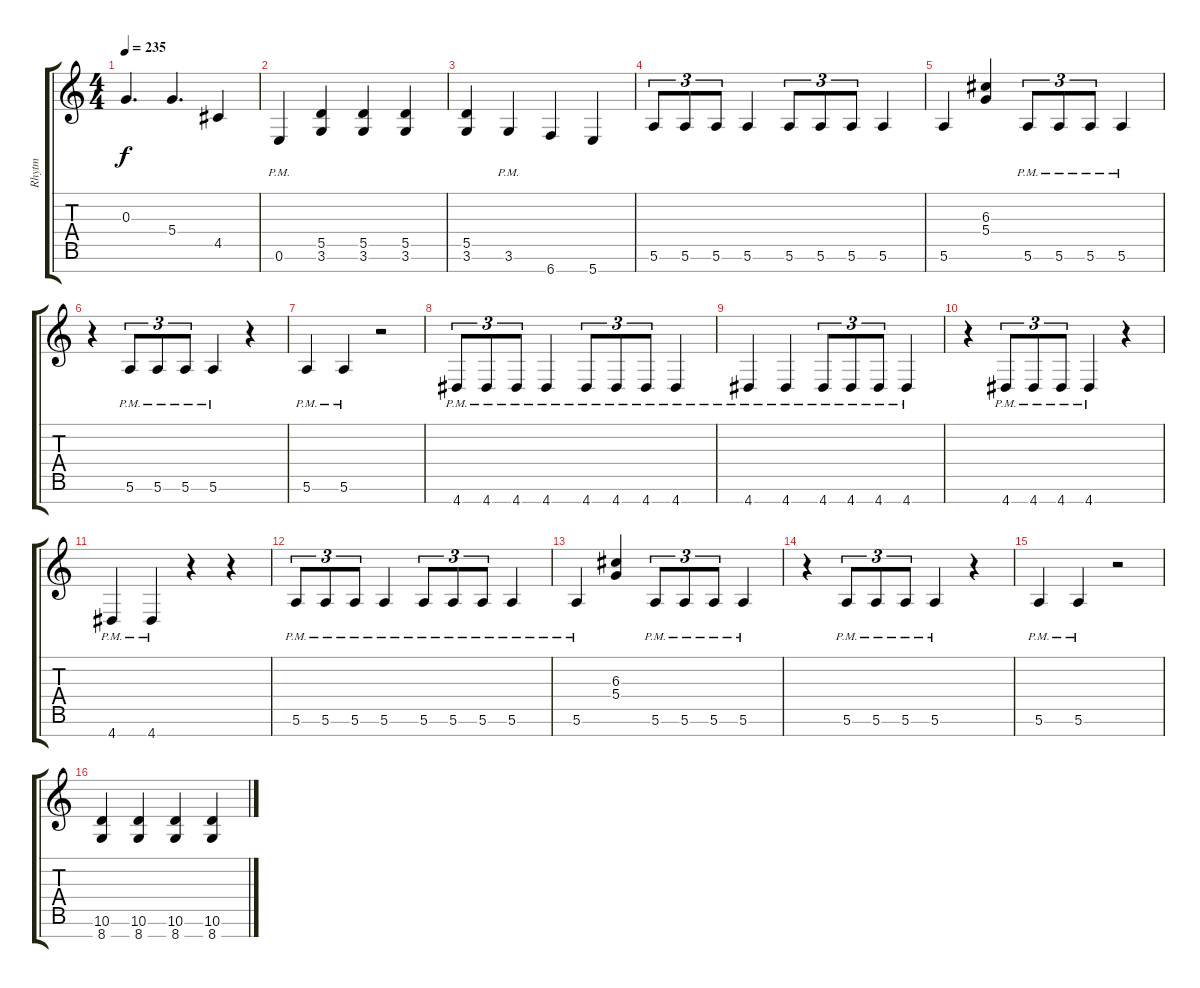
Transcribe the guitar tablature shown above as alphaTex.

\track ("Rhytm" "Rhytm") {instrument distortionguitar}
\staff {score tabs}
\tuning (E4 B3 G3 D3 A2 E2 B1) {hide}
\ts (4 4)
\tempo 235
\clef g2
\ks c
0.3.4{d dy f} 5.4.4{d} 4.5.4 |
0.6{pm}.4 (5.5 3.6).4 (5.5 3.6).4 (5.5 3.6).4 |
(5.5 3.6).4 3.6{pm}.4 6.7.4 5.7.4 |
5.6.8{tu (3 2)} 5.6.8{tu (3 2)} 5.6.8{tu (3 2)} 5.6.4 5.6.8{tu (3 2)} 5.6.8{tu (3 2)} 5.6.8{tu (3 2)} 5.6.4 |
5.6.4 (6.3 5.4).4 5.6{pm}.8{tu (3 2)} 5.6{pm}.8{tu (3 2)} 5.6{pm}.8{tu (3 2)} 5.6{pm}.4 |
r.4 5.6{pm}.8{tu (3 2)} 5.6{pm}.8{tu (3 2)} 5.6{pm}.8{tu (3 2)} 5.6{pm}.4 r.4 |
5.6{pm}.4 5.6{pm}.4 r.2 |
4.7{pm}.8{tu (3 2)} 4.7{pm}.8{tu (3 2)} 4.7{pm}.8{tu (3 2)} 4.7{pm}.4 4.7{pm}.8{tu (3 2)} 4.7{pm}.8{tu (3 2)} 4.7{pm}.8{tu (3 2)} 4.7{pm}.4 |
4.7{pm}.4 4.7{pm}.4 4.7{pm}.8{tu (3 2)} 4.7{pm}.8{tu (3 2)} 4.7{pm}.8{tu (3 2)} 4.7{pm}.4 |
r.4 4.7{pm}.8{tu (3 2)} 4.7{pm}.8{tu (3 2)} 4.7{pm}.8{tu (3 2)} 4.7{pm}.4 r.4 |
4.7{pm}.4 4.7{pm}.4 r.4 r.4 |
5.6{pm}.8{tu (3 2)} 5.6{pm}.8{tu (3 2)} 5.6{pm}.8{tu (3 2)} 5.6{pm}.4 5.6{pm}.8{tu (3 2)} 5.6{pm}.8{tu (3 2)} 5.6{pm}.8{tu (3 2)} 5.6{pm}.4 |
5.6{pm}.4 (6.3 5.4).4 5.6{pm}.8{tu (3 2)} 5.6{pm}.8{tu (3 2)} 5.6{pm}.8{tu (3 2)} 5.6{pm}.4 |
r.4 5.6{pm}.8{tu (3 2)} 5.6{pm}.8{tu (3 2)} 5.6{pm}.8{tu (3 2)} 5.6{pm}.4 r.4 |
5.6{pm}.4 5.6{pm}.4 r.2 |
(10.6 8.7).4 (10.6 8.7).4 (10.6 8.7).4 (10.6 8.7).4
